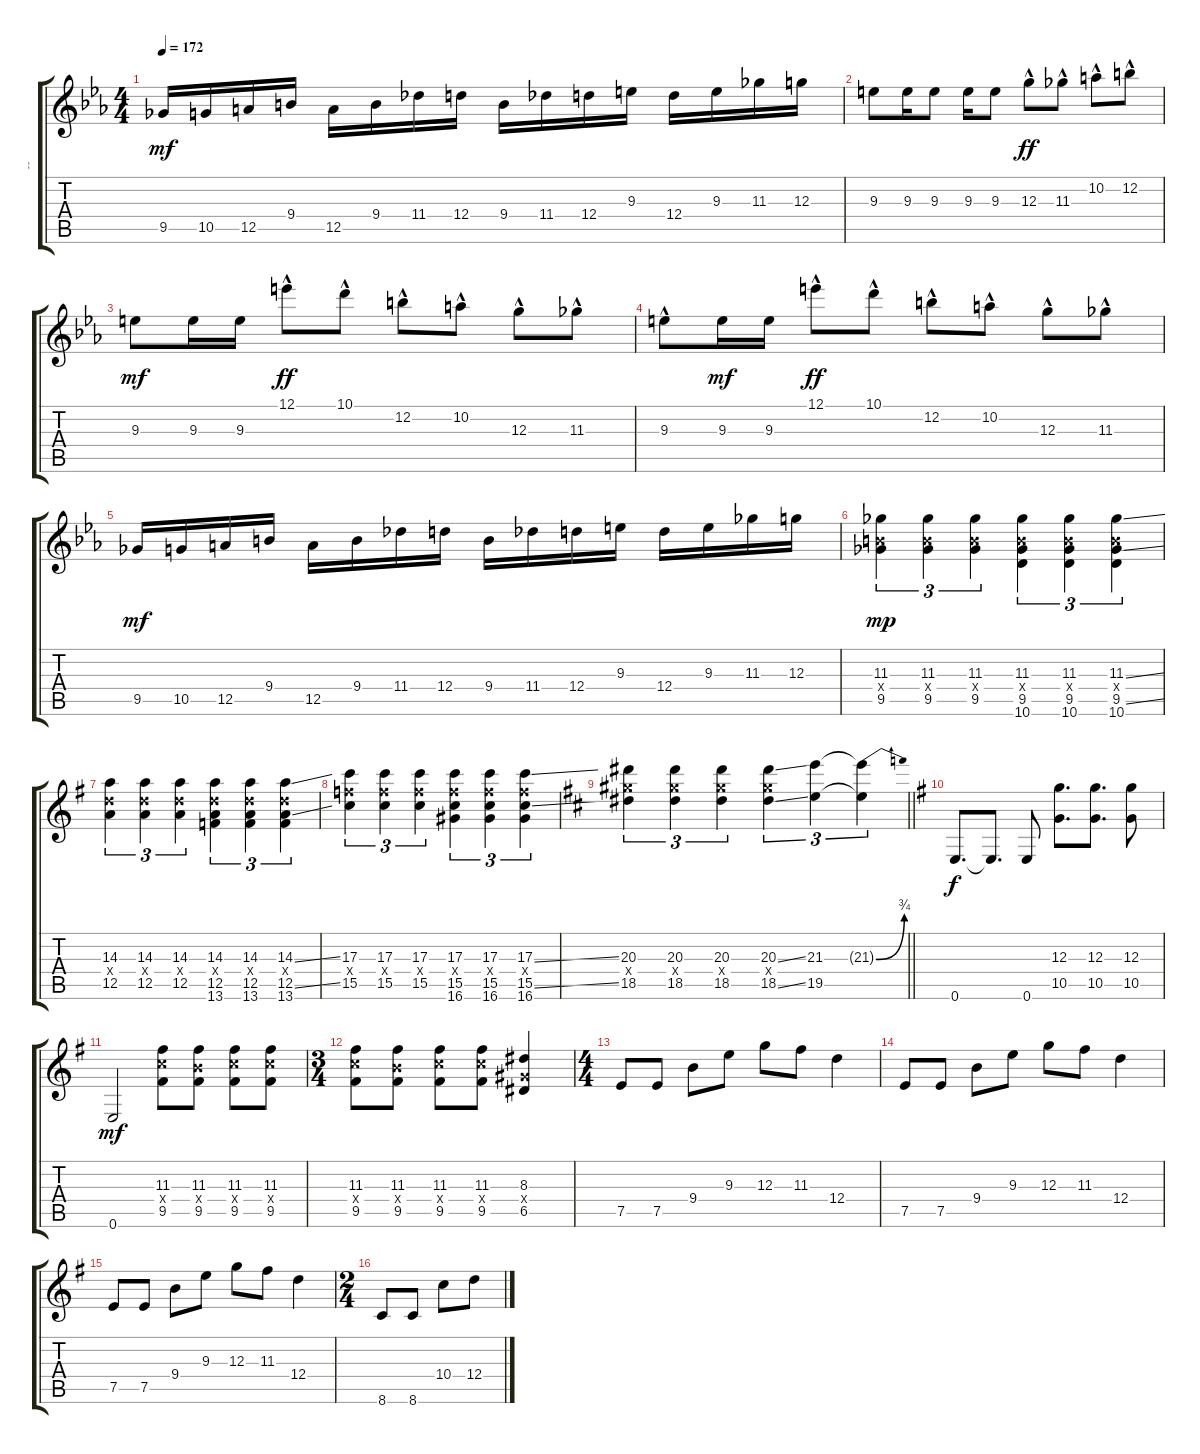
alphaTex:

\track ("--" "--") {instrument overdrivenguitar}
\staff {score tabs}
\tuning (E4 B3 G3 D3 A2 E2) {hide}
\ts (4 4)
\tempo 172
\clef g2
\ks eb
9.5.16{dy mf} 10.5.16 12.5.16 9.4.16 12.5.16 9.4.16 11.4.16 12.4.16 9.4.16 11.4.16 12.4.16 9.3.16 12.4.16 9.3.16 11.3.16 12.3.16 |
9.3.8 9.3.16 9.3.8 9.3.16 9.3.8 12.3{hac}.8{dy ff} 11.3{hac}.8 10.2{hac}.8 12.2{hac}.8 |
9.3.8{dy mf} 9.3.16 9.3.16 12.1{hac}.8{dy ff} 10.1{hac}.8 12.2{hac}.8 10.2{hac}.8 12.3{hac}.8 11.3{hac}.8 |
9.3{hac}.8 9.3.16{dy mf} 9.3.16 12.1{hac}.8{dy ff} 10.1{hac}.8 12.2{hac}.8 10.2{hac}.8 12.3{hac}.8 11.3{hac}.8 |
9.5.16{dy mf} 10.5.16 12.5.16 9.4.16 12.5.16 9.4.16 11.4.16 12.4.16 9.4.16 11.4.16 12.4.16 9.3.16 12.4.16 9.3.16 11.3.16 12.3.16 |
(11.3 9.4{x} 9.5).4{tu (3 2) dy mp} (11.3 9.4{x} 9.5).4{tu (3 2)} (11.3 9.4{x} 9.5).4{tu (3 2)} (11.3 9.4{x} 9.5 10.6).4{tu (3 2)} (11.3 9.4{x} 9.5 10.6).4{tu (3 2)} (11.3{ss} 9.4{x} 9.5{ss} 10.6).4{tu (3 2)} |
\ks g
(14.3 12.4{x} 12.5).4{tu (3 2)} (14.3 12.4{x} 12.5).4{tu (3 2)} (14.3 12.4{x} 12.5).4{tu (3 2)} (14.3 12.4{x} 12.5 13.6).4{tu (3 2)} (14.3 12.4{x} 12.5 13.6).4{tu (3 2)} (14.3{ss} 12.4{x} 12.5{ss} 13.6).4{tu (3 2)} |
(17.3 15.4{x} 15.5).4{tu (3 2)} (17.3 15.4{x} 15.5).4{tu (3 2)} (17.3 15.4{x} 15.5).4{tu (3 2)} (17.3 15.4{x} 15.5 16.6).4{tu (3 2)} (17.3 15.4{x} 15.5 16.6).4{tu (3 2)} (17.3{ss} 15.4{x} 15.5{ss} 16.6).4{tu (3 2)} |
\barLineRight lightlight
\ks d
(20.3 18.4{x} 18.5).4{tu (3 2)} (20.3 18.4{x} 18.5).4{tu (3 2)} (20.3 18.4{x} 18.5).4{tu (3 2)} (20.3{ss} 18.4{x} 18.5{ss}).4{tu (3 2)} (21.3 19.5).4{tu (3 2)} (21.3{be (bend 0 0 60 3) t} 19.5{t}).4{tu (3 2)} |
\section ("" "")
\ks g
0.6.8{d dy f volume 12} 0.6{t}.8{d} 0.6.8 (12.3 10.5).8{d} (12.3 10.5).8{d} (12.3 10.5).8 |
0.6.2{dy mf} (11.3 10.4{x} 9.5).8 (11.3 9.4{x} 9.5).8 (11.3 10.4{x} 9.5).8 (11.3 10.4{x} 9.5).8 |
\ts (3 4)
(11.3 10.4{x} 9.5).8 (11.3 9.4{x} 9.5).8 (11.3 10.4{x} 9.5).8 (11.3 10.4{x} 9.5).8 (8.3 6.4{x} 6.5).4 |
\ts (4 4)
7.5.8 7.5.8 9.4.8 9.3.8 12.3.8 11.3.8 12.4.4 |
7.5.8 7.5.8 9.4.8 9.3.8 12.3.8 11.3.8 12.4.4 |
7.5.8 7.5.8 9.4.8 9.3.8 12.3.8 11.3.8 12.4.4 |
\ts (2 4)
8.6.8 8.6.8 10.4.8 12.4.8
